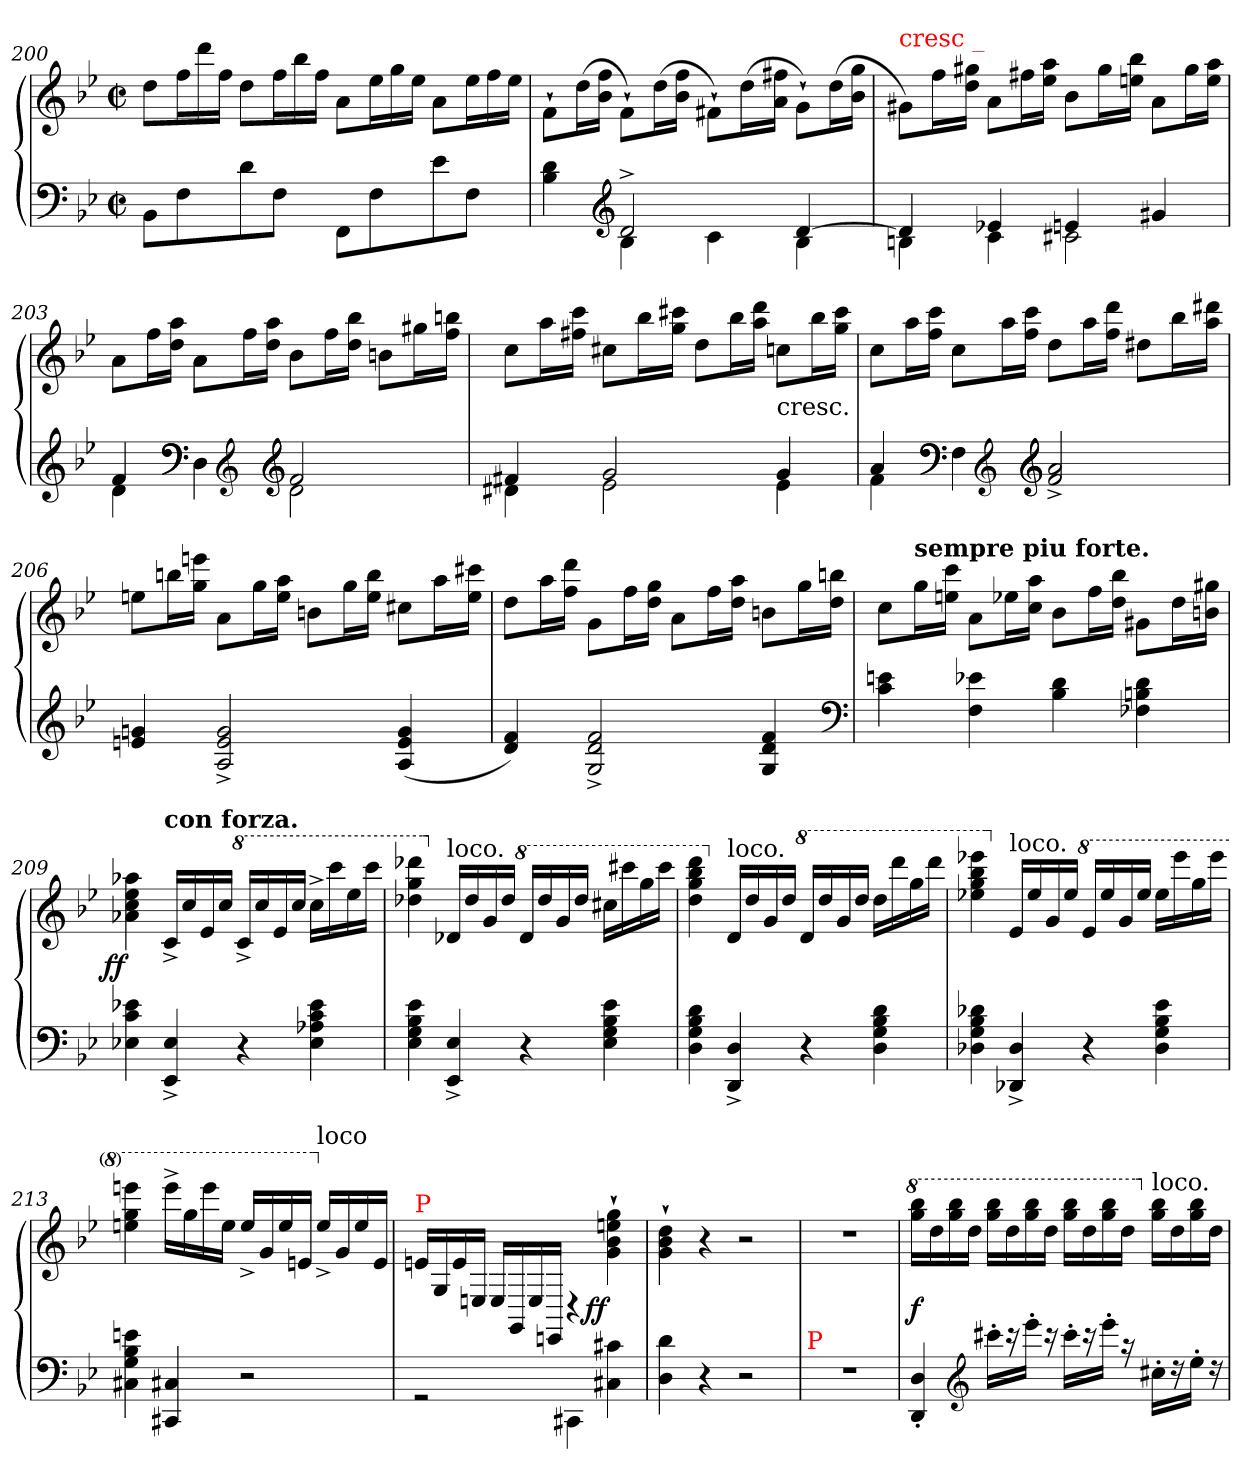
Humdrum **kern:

**kern	**kern	**dynam
*part1	*part1	*part1
*staff2	*staff1	*staff1/2
*clefF4	*clefG2	*
*k[b-e-]	*k[b-e-]	*
*g:	*g:	*
*M2/2	*M2/2	*
*met(c|)	*met(c|)	*
=200	=200	=200
8BB-L	8ddL	.
*	*Xtuplet	*
8F	24ffL	.
.	24ddd	.
.	24ffJJ	.
8d	8ddL	.
8FJ	24ffL	.
.	24bb-	.
.	24ffJJ	.
8FFL	8aL	.
8F	24ee-L	.
.	24gg	.
.	24ee-JJ	.
8e-	8aL	.
8FJ	24ee-L	.
.	24ff	.
.	24ee-JJ	.
=201	=201	=201
*^	*	*
4d 4B-	4ryy	8f`>L	.
.	.	(>16ddL	.
.	.	16ff 16b-JJ	.
*clefG2	*	*	*
2d^>	4B-	8f`>L)	.
.	.	(16ddL	.
.	.	16ff 16b-JJ	.
.	4c	8f#X`>L)	.
.	.	(16ddL	.
.	.	16ff#X 16aJJ	.
[4d	4B-	8g`>L)	.
.	.	(>16ddL	.
.	.	16gg 16b-JJ	.
=202	=202	=202	=202
!	!	!LO:TX:a:color=red:t=cresc _	!
4d]	4Bn	8g#XL)	.
.	.	16ffL	.
.	.	16gg#X 16ddJJ	.
4e-X	4c	8aL	.
.	.	16ff#XL	.
.	.	16aa 16ee-JJ	.
4en	2c#X	8b-L	.
.	.	16gg#L	.
.	.	16bb- 16eenJJ	.
4g#	.	8aL	.
.	.	16gg#L	.
.	.	16aa 16eeJJ	.
=203	=203	=203	=203
4f	4d	8aL	.
.	.	16ffL	.
.	.	16aa 16ddJJ	.
*clefF4	*	*	*
4D\	8ryy	8aL	.
*clefG2	*	*	*
.	8ryy	16ffL	.
.	.	16aa 16ddJJ	.
*clefG2	*	*	*
2f	2d	8b-L	.
.	.	16ffL	.
.	.	16bb- 16ddJJ	.
.	.	8bnL	.
.	.	16gg#XL	.
.	.	16bbn 16ffJJ	.
=204	=204	=204	=204
4f#X	4d#X	8ccL	.
.	.	16aaL	.
.	.	16ccc 16ff#XJJ	.
2g	2e-	8cc#XL	.
.	.	16bb-L	.
.	.	16ccc#X 16ggJJ	.
.	.	8ddL	.
.	.	16bb-L	.
.	.	16ddd 16aaJJ	.
!	!	!LO:TX:c:t=cresc.	!
4g	4e-	8ccnL	.
.	.	16bb-L	.
.	.	16ccc# 16ggJJ	.
=205	=205	=205	=205
4a/	4f\	8ccL	.
.	.	16aaL	.
.	.	16ccc 16ffJJ	.
*clefF4	*	*	*
4F\	8ryy	8ccL	.
*clefG2	*	*	*
.	8ryy	16aaL	.
.	.	16ccc 16ffJJ	.
*clefG2	*	*	*
2a^> 2f^>	2ryy	8ddL	.
.	.	16aaL	.
.	.	16ddd 16ffJJ	.
.	.	8dd#XL	.
.	.	16bb-L	.
.	.	16ddd#X 16aaJJ	.
*v	*v	*	*
=206	=206	=206
4gn 4en	8eenL	.
.	16bbnL	.
.	16eee 16ggJJ	.
2g^> 2e^> 2A^>	8aL	.
.	16ggL	.
.	16aa 16eeJJ	.
.	8bnL	.
.	16ggL	.
.	16bb 16eeJJ	.
(<4g 4e 4A	8cc#XL	.
.	16aaL	.
.	16ccc# 16eeJJ	.
=207	=207	=207
4f 4d)	8ddL	.
.	16aaL	.
.	16ddd 16ffJJ	.
2f^> 2d^> 2G^>	8gL	.
.	16ffL	.
.	16gg 16ddJJ	.
.	8aL	.
.	16ffL	.
.	16aa 16ddJJ	.
4f 4d 4G	8bnL	.
.	16ggL	.
.	16bbn 16ddJJ	.
*clefF4	*	*
=208	=208	=208
4en 4c	8ccL	.
!	!LO:TX:a:B:t=sempre piu forte.	!
.	16ggL	.
.	16ccc 16eenJJ	.
4e-X 4F	8aL	.
.	16ee-XL	.
.	16aa 16ccJJ	.
4d 4B-	8b-L	.
.	16ffL	.
.	16bb- 16ddJJ	.
4d 4Bn 4F-X	8g#XL	.
.	16ddL	.
.	16gg#X 16bnJJ	.
=209	=209	=209
!	!	!LO:DY:rj
4e-X 4c 4E-X	4aa-X 4ee- 4cc 4a-X	ff
!	!LO:TX:a:B:t=con forza.	!
4E-^> 4EE-^>	16c^>LL	.
.	16cc	.
.	16e-	.
.	16ccJJ	.
*	*8va	*
4r	16cc^>LL	.
.	16ccc	.
.	16ee-	.
.	16cccJJ	.
4e- 4c 4A-X 4E-	16ccc^<LL	.
.	16cccc	.
.	16eee-	.
.	16ccccJJ	.
=210	=210	=210
4e- 4B- 4G 4E-	4dddd-X\ 4ggg\ 4ddd-X\	.
*	*X8va	*
!	!LO:TX:a:t=loco.	!
4E-^> 4EE-^>	16d-XLL	.
.	16dd-	.
.	16g	.
.	16dd-JJ	.
*	*8va	*
4r	16dd-LL	.
.	16ddd-	.
.	16gg	.
.	16ddd-JJ	.
4e- 4B- 4G 4E-	16ccc#XLL	.
.	16cccc#X	.
.	16ggg	.
.	16cccc#JJ	.
=211	=211	=211
4d 4B- 4G 4D	4dddd 4bbb- 4ggg 4ddd	.
*	*X8va	*
!	!LO:TX:a:t=loco.	!
4D^> 4DD^>	16dLL	.
.	16dd	.
.	16g	.
.	16ddJJ	.
*	*8va	*
4r	16ddLL	.
.	16ddd	.
.	16gg	.
.	16dddJJ	.
4d 4B- 4G 4D	16dddLL	.
.	16dddd	.
.	16ggg	.
.	16ddddJJ	.
=212	=212	=212
4d-X 4B- 4G 4D-X	4eeee-X 4bbb- 4ggg 4eee-X	.
*	*X8va	*
!	!LO:TX:a:t=loco.	!
4D-^> 4DD-X^>	16e-/LL	.
.	16ee-	.
.	16g	.
.	16ee-JJ	.
*	*8va	*
4r	16ee-/LL	.
.	16eee-	.
.	16gg	.
.	16eee-JJ	.
4e- 4B- 4G 4D-	16eee-LL	.
.	16eeee-	.
.	16ggg	.
.	16eeee-JJ	.
=213	=213	=213
4en 4B- 4G 4C#X	4eeeen 4ggg 4eeen	.
4C#X 4CC#X	16eeee^<LL	.
.	16ggg	.
.	16eeee	.
.	16eeeJJ	.
2r	16eee^<LL	.
.	16gg	.
.	16eee	.
.	16eenJJ	.
*	*X8va	*
!	!LO:TX:a:t=loco	!
.	16ee^<LL	.
.	16g	.
.	16ee	.
.	16eJJ	.
=214	=214	=214
!	!LO:TX:a:color=red:t=P	!
2rGG	16en\LL	.
.	16G/	.
.	16e\	.
.	16En/JJ	.
.	16E/LL	.
.	16GG/	.
.	16E/	.
.	16EEn/JJ	.
4CC#X\	4rD	.
!	!	!LO:DY:rj
4c#X 4C#X	4gg`> 4een`> 4b-`> 4g`>	ff
=215	=215	=215
4d 4D	4dd`> 4b-`> 4g`>	.
4r	4r	.
2r	2r	.
=216	=216	=216
!LO:TX:a:color=red:t=P	!	!
1rF	1rdd	.
=217	=217	=217
*	*8va	*
4D'< 4DD'<	16bbb- 16gggLL	f
.	16ddd	.
.	16bbb- 16ggg	.
.	16dddJJ	.
*clefG2	*	*
16ccc#X'LL	16bbb- 16gggLL	.
16rccc	16ddd	.
16eee-'JJ	16bbb- 16ggg	.
16rccc	16dddJJ	.
16ccc#'LL	16bbb- 16gggLL	.
16rccc	16ddd	.
16eee-'JJ	16bbb- 16ggg	.
16raa	16dddJJ	.
*	*X8va	*
!	!LO:TX:a:t=loco.	!
16cc#X'LL	16bb- 16ggLL	.
16rdd	16dd	.
16ee-'JJ	16bb- 16gg	.
16rdd	16ddJJ	.
=	=	=
*-	*-	*-
